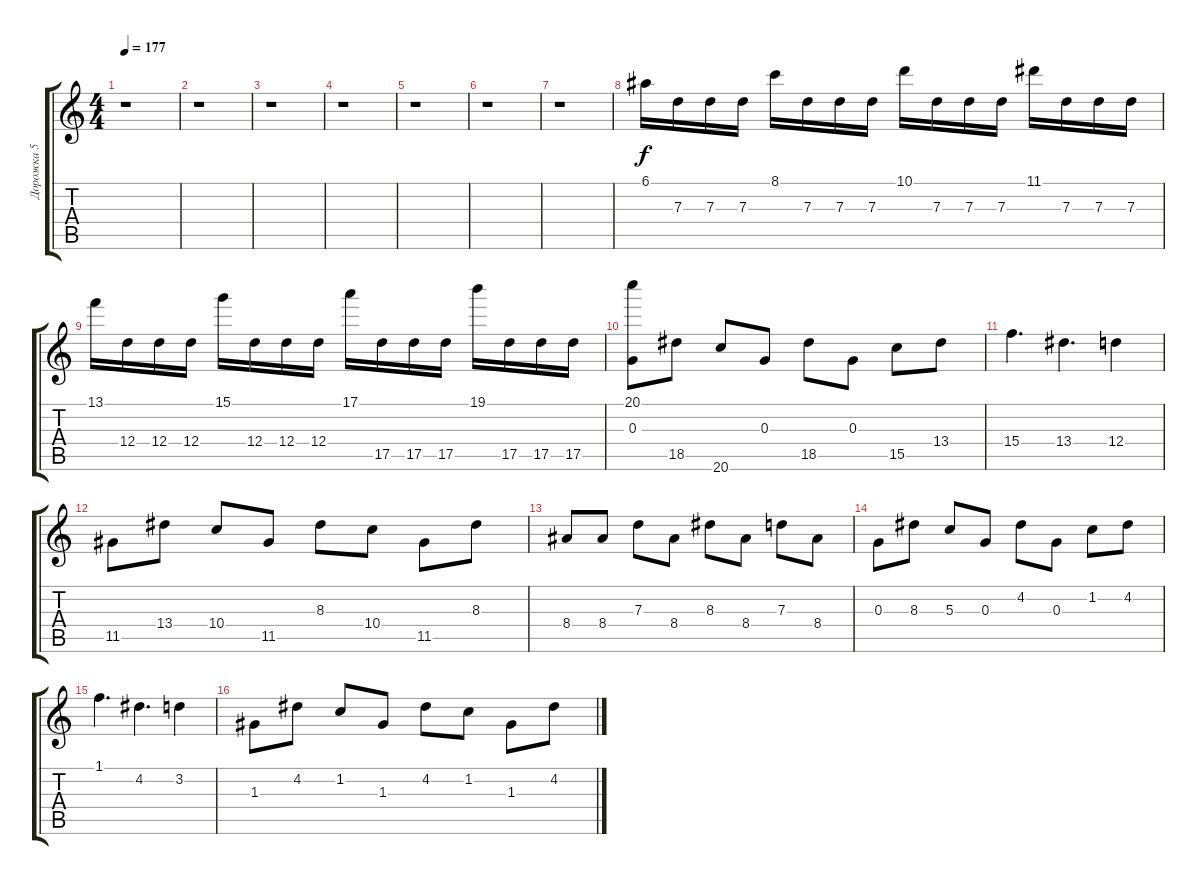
\track ("Дорожка 5" "Дорожка 5") {instrument overdrivenguitar}
\staff {score tabs}
\tuning (E4 B3 G3 D3 A2 E2) {hide}
\ts (4 4)
\tempo 177
\clef g2
\ks c
r.1{dy f} |
r.1 |
r.1 |
r.1 |
r.1 |
r.1 |
r.1 |
6.1.16 7.3.16 7.3.16 7.3.16 8.1.16 7.3.16 7.3.16 7.3.16 10.1.16 7.3.16 7.3.16 7.3.16 11.1.16 7.3.16 7.3.16 7.3.16 |
13.1.16 12.4.16 12.4.16 12.4.16 15.1.16 12.4.16 12.4.16 12.4.16 17.1.16 17.5.16 17.5.16 17.5.16 19.1.16 17.5.16 17.5.16 17.5.16 |
(20.1 0.3).8 18.5.8 20.6.8 0.3.8 18.5.8 0.3.8 15.5.8 13.4.8 |
15.4.4{d} 13.4.4{d} 12.4.4 |
11.5.8 13.4.8 10.4.8 11.5.8 8.3.8 10.4.8 11.5.8 8.3.8 |
8.4.8 8.4.8 7.3.8 8.4.8 8.3.8 8.4.8 7.3.8 8.4.8 |
0.3.8 8.3.8 5.3.8 0.3.8 4.2.8 0.3.8 1.2.8 4.2.8 |
1.1.4{d} 4.2.4{d} 3.2.4 |
1.3.8 4.2.8 1.2.8 1.3.8 4.2.8 1.2.8 1.3.8 4.2.8
